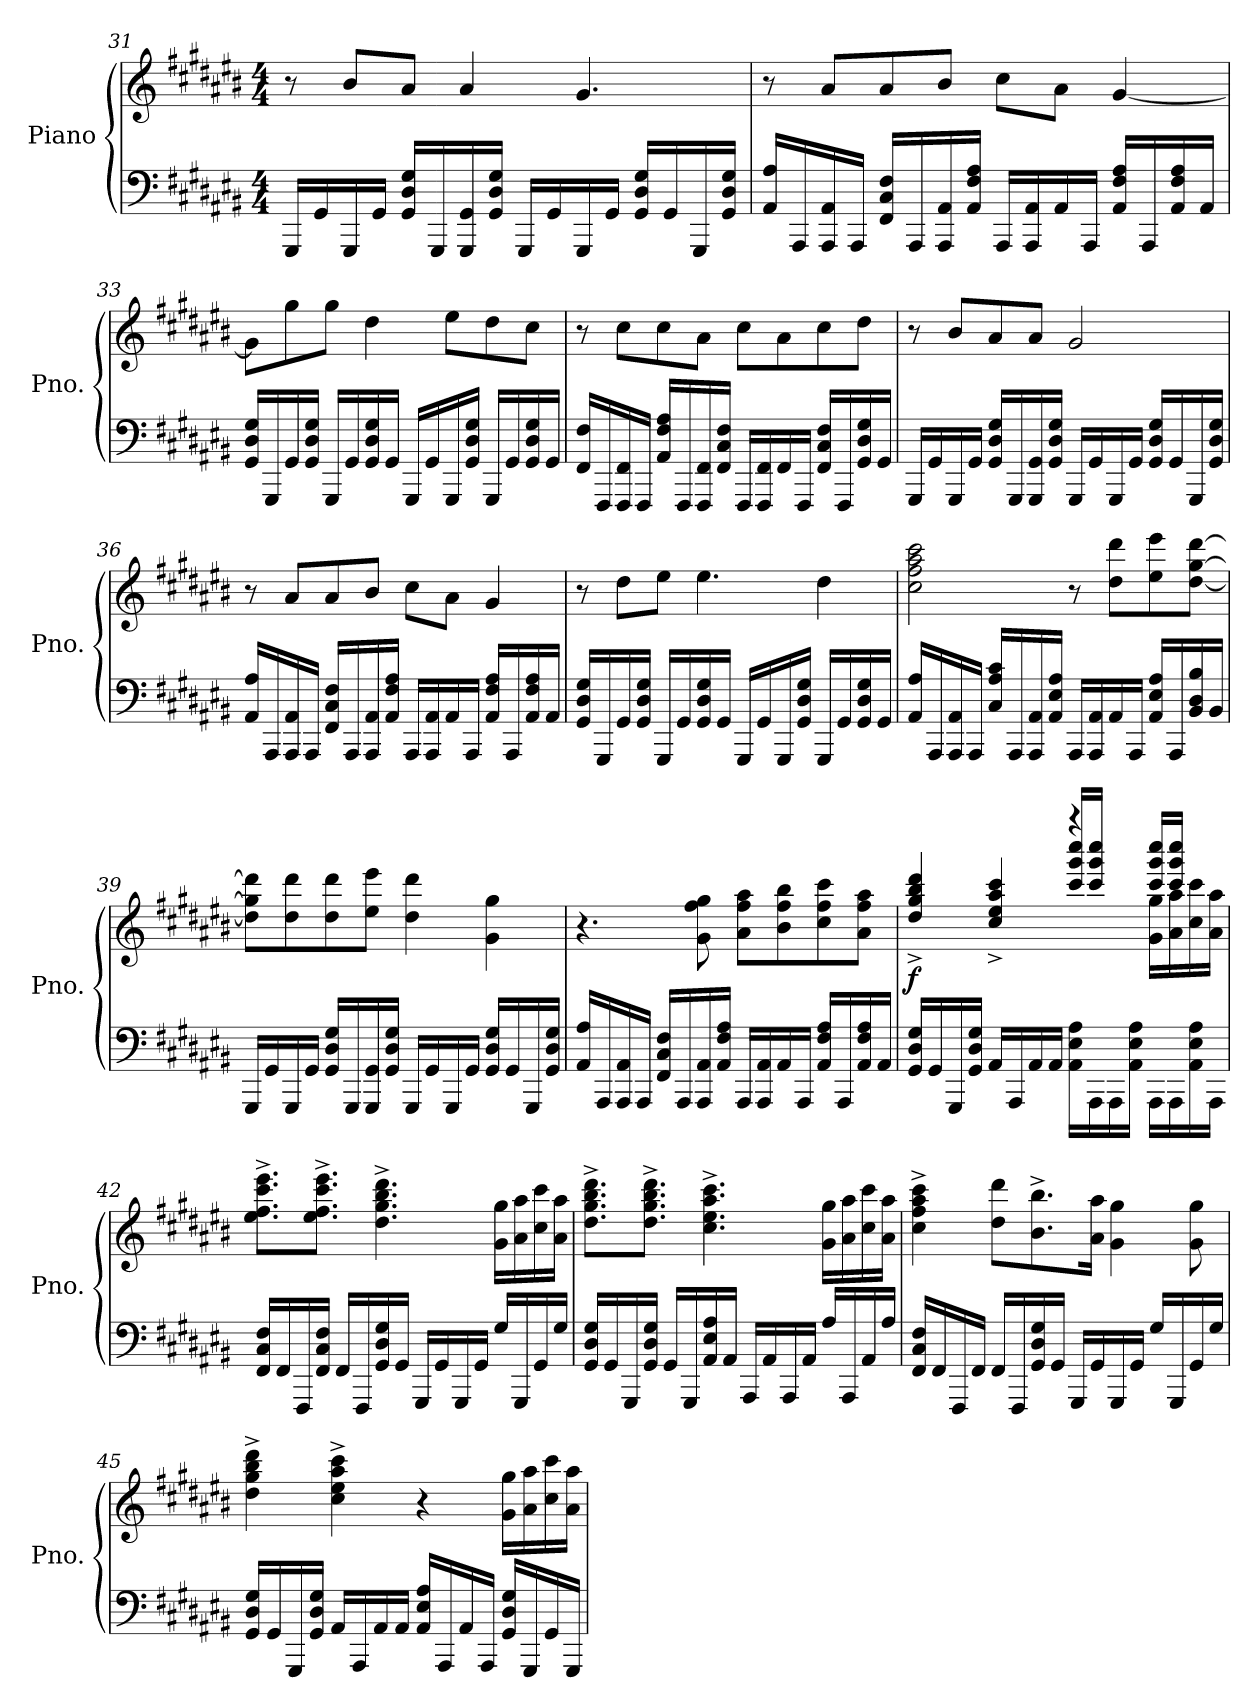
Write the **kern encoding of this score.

**kern	**kern	**dynam
*part1	*part1	*part1
*staff2	*staff1	*staff1/2
*I"Piano	*	*
*I'Pno.	*	*
!!LO:PB:g=z
*clefF4	*clefG2	*
*k[f#c#g#d#a#e#b#]	*k[f#c#g#d#a#e#b#]	*
*M4/4	*M4/4	*
=31	=31	=31
16GGG#/LL	8r	.
16GG#/	.	.
16GGG#/	8b#/L	.
16GG#/JJ	.	.
16GG#/ 16D#/ 16G#/LL	8a#/J	.
16GGG#/	.	.
16GGG#/ 16GG#/	4a#/	.
16GG#/ 16D#/ 16G#/JJ	.	.
16GGG#/LL	.	.
16GG#/	.	.
16GGG#/	4.g#/	.
16GG#/JJ	.	.
16GG#/ 16D#/ 16G#/LL	.	.
16GG#/	.	.
16GGG#/	.	.
16GG#/ 16D#/ 16G#/JJ	.	.
=32	=32	=32
16AA#/ 16A#/LL	8r	.
16AAA#/	.	.
16AAA#/ 16AA#/	8a#/L	.
16AAA#/JJ	.	.
16FF#/ 16C#/ 16F#/LL	8a#/	.
16AAA#/	.	.
16AAA#/ 16AA#/	8b#/J	.
16AA#/ 16F#/ 16A#/JJ	.	.
16AAA#/LL	8cc#\L	.
16AAA#/ 16AA#/	.	.
16AA#/	8a#\J	.
16AAA#/JJ	.	.
16AA#/ 16F#/ 16A#/LL	[4g#/	.
16AAA#/	.	.
16AA#/ 16F#/ 16A#/	.	.
16AA#/JJ	.	.
!!LO:LB:g=z
=33	=33	=33
16GG#/ 16D#/ 16G#/LL	8g#\L]	.
16GGG#/	.	.
16GG#/	8gg#\	.
16GG#/ 16D#/ 16G#/JJ	.	.
16GGG#/LL	8gg#\J	.
16GG#/	.	.
16GG#/ 16D#/ 16G#/	4dd#\	.
16GG#/JJ	.	.
16GGG#/LL	.	.
16GG#/	.	.
16GGG#/	8ee#\L	.
16GG#/ 16D#/ 16G#/JJ	.	.
16GGG#/LL	8dd#\	.
16GG#/	.	.
16GG#/ 16D#/ 16G#/	8cc#\J	.
16GG#/JJ	.	.
=34	=34	=34
16FF#/ 16F#/LL	8r	.
16FFF#/	.	.
16FFF#/ 16FF#/	8cc#\L	.
16FFF#/JJ	.	.
16AA#/ 16F#/ 16A#/LL	8cc#\	.
16FFF#/	.	.
16FFF#/ 16FF#/	8a#\J	.
16FF#/ 16C#/ 16F#/JJ	.	.
16FFF#/LL	8cc#\L	.
16FFF#/ 16FF#/	.	.
16FF#/	8a#\	.
16FFF#/JJ	.	.
16FF#/ 16C#/ 16F#/LL	8cc#\	.
16FFF#/	.	.
16GG#/ 16D#/ 16G#/	8dd#\J	.
16GG#/JJ	.	.
!!LO:LB:g=z
=35	=35	=35
16GGG#/LL	8r	.
16GG#/	.	.
16GGG#/	8b#/L	.
16GG#/JJ	.	.
16GG#/ 16D#/ 16G#/LL	8a#/	.
16GGG#/	.	.
16GGG#/ 16GG#/	8a#/J	.
16GG#/ 16D#/ 16G#/JJ	.	.
16GGG#/LL	2g#/	.
16GG#/	.	.
16GGG#/	.	.
16GG#/JJ	.	.
16GG#/ 16D#/ 16G#/LL	.	.
16GG#/	.	.
16GGG#/	.	.
16GG#/ 16D#/ 16G#/JJ	.	.
=36	=36	=36
16AA#/ 16A#/LL	8r	.
16AAA#/	.	.
16AAA#/ 16AA#/	8a#/L	.
16AAA#/JJ	.	.
16FF#/ 16C#/ 16F#/LL	8a#/	.
16AAA#/	.	.
16AAA#/ 16AA#/	8b#/J	.
16AA#/ 16F#/ 16A#/JJ	.	.
16AAA#/LL	8cc#\L	.
16AAA#/ 16AA#/	.	.
16AA#/	8a#\J	.
16AAA#/JJ	.	.
16AA#/ 16F#/ 16A#/LL	4g#/	.
16AAA#/	.	.
16AA#/ 16F#/ 16A#/	.	.
16AA#/JJ	.	.
!!LO:LB:g=z
=37	=37	=37
16GG#/ 16D#/ 16G#/LL	8r	.
16GGG#/	.	.
16GG#/	8dd#\L	.
16GG#/ 16D#/ 16G#/JJ	.	.
16GGG#/LL	8ee#\J	.
16GG#/	.	.
16GG#/ 16D#/ 16G#/	4.ee#\	.
16GG#/JJ	.	.
16GGG#/LL	.	.
16GG#/	.	.
16GGG#/	.	.
16GG#/ 16D#/ 16G#/JJ	.	.
16GGG#/LL	4dd#\	.
16GG#/	.	.
16GG#/ 16D#/ 16G#/	.	.
16GG#/JJ	.	.
=38	=38	=38
16AA#/ 16A#/LL	2cc#\ 2ff#\ 2aa#\ 2ccc#\	.
16AAA#/	.	.
16AAA#/ 16AA#/	.	.
16AAA#/JJ	.	.
16C#/ 16A#/ 16c#/LL	.	.
16AAA#/	.	.
16AAA#/ 16AA#/	.	.
16AA#/ 16E#/ 16A#/JJ	.	.
16AAA#/LL	8r	.
16AAA#/ 16AA#/	.	.
16AA#/	8dd#\ 8ddd#\L	.
16AAA#/JJ	.	.
16AA#/ 16E#/ 16A#/LL	8ee#\ 8eee#\	.
16AAA#/	.	.
16BB#/ 16D#/ 16B#/	[8dd#\ [8gg#\ [8ddd#\J	.
16BB#/JJ	.	.
!!LO:LB:g=z
=39	=39	=39
16GGG#/LL	8dd#\] 8gg#\] 8ddd#\]L	.
16GG#/	.	.
16GGG#/	8dd#\ 8ddd#\	.
16GG#/JJ	.	.
16GG#/ 16D#/ 16G#/LL	8dd#\ 8ddd#\	.
16GGG#/	.	.
16GGG#/ 16GG#/	8ee#\ 8eee#\J	.
16GG#/ 16D#/ 16G#/JJ	.	.
16GGG#/LL	4dd#\ 4ddd#\	.
16GG#/	.	.
16GGG#/	.	.
16GG#/JJ	.	.
16GG#/ 16D#/ 16G#/LL	4g#\ 4gg#\	.
16GG#/	.	.
16GGG#/	.	.
16GG#/ 16D#/ 16G#/JJ	.	.
=40	=40	=40
16AA#/ 16A#/LL	4.r	.
16AAA#/	.	.
16AAA#/ 16AA#/	.	.
16AAA#/JJ	.	.
16FF#/ 16C#/ 16F#/LL	.	.
16AAA#/	.	.
16AAA#/ 16AA#/	8g#\ 8ff#\ 8gg#\	.
16AA#/ 16F#/ 16A#/JJ	.	.
16AAA#/LL	8a#\ 8ff#\ 8aa#\L	.
16AAA#/ 16AA#/	.	.
16AA#/	8b#\ 8ff#\ 8bb#\	.
16AAA#/JJ	.	.
16AA#/ 16F#/ 16A#/LL	8cc#\ 8ff#\ 8ccc#\	.
16AAA#/	.	.
16AA#/ 16F#/ 16A#/	8a#\ 8ff#\ 8aa#\J	.
16AA#/JJ	.	.
!!LO:PB:g=z
=41	=41	=41
*	*^	*
!	!	!	!LO:DY:b
16GG#/ 16D#/ 16G#/LL	4dd#/^ 4gg#/^ 4bb#/^ 4ddd#/^	2ryy	f
16GG#/	.	.	.
16GGG#/	.	.	.
16GG#/ 16D#/ 16G#/JJ	.	.	.
16AA#/LL	4cc#/^ 4ee#/^ 4aa#/^ 4ccc#/^	.	.
16AAA#/	.	.	.
16AA#/	.	.	.
16AA#/JJ	.	.	.
16AA#\ 16E#\ 16A#\LL	4r	16ccc#/ 16ggg#/ 16cccc#/LL	.
16AAA#\	.	16ccc#/ 16ggg#/ 16cccc#/JJ	.
16AAA#\	.	8ryy	.
16AA#\ 16E#\ 16A#\JJ	.	.	.
16AAA#\LL	16g#\ 16gg#\LL	16ccc#/ 16ggg#/ 16cccc#/LL	.
16AAA#\	16a#\ 16aa#\	16ccc#/ 16ggg#/ 16cccc#/JJ	.
16AA#\ 16E#\ 16A#\	16cc#\ 16ccc#\	8ryy	.
16AAA#\JJ	16a#\ 16aa#\JJ	.	.
*	*v	*v	*
=42	=42	=42
16FF#/ 16C#/ 16F#/LL	8.ee#\^ 8.ff#\^ 8.ccc#\^ 8.eee#\^L	.
16FF#/	.	.
16FFF#/	.	.
16FF#/ 16C#/ 16F#/JJ	8.ee#\^ 8.ff#\^ 8.ccc#\^ 8.eee#\^J	.
16FF#/LL	.	.
16FFF#/	.	.
16GG#/ 16D#/ 16G#/	4.dd#\^ 4.gg#\^ 4.bb#\^ 4.ddd#\^	.
16GG#/JJ	.	.
16GGG#/LL	.	.
16GG#/	.	.
16GGG#/	.	.
16GG#/JJ	.	.
16G#/LL	16g#\ 16gg#\LL	.
16GGG#/	16a#\ 16aa#\	.
16GG#/	16cc#\ 16ccc#\	.
16G#/JJ	16a#\ 16aa#\JJ	.
!!LO:LB:g=z
=43	=43	=43
16GG#/ 16D#/ 16G#/LL	8.dd#\^ 8.gg#\^ 8.bb#\^ 8.ddd#\^L	.
16GG#/	.	.
16GGG#/	.	.
16GG#/ 16D#/ 16G#/JJ	8.dd#\^ 8.gg#\^ 8.bb#\^ 8.ddd#\^J	.
16GG#/LL	.	.
16GGG#/	.	.
16AA#/ 16E#/ 16A#/	4.cc#\^ 4.ee#\^ 4.aa#\^ 4.ccc#\^	.
16AA#/JJ	.	.
16AAA#/LL	.	.
16AA#/	.	.
16AAA#/	.	.
16AA#/JJ	.	.
16A#/LL	16g#\ 16gg#\LL	.
16AAA#/	16a#\ 16aa#\	.
16AA#/	16cc#\ 16ccc#\	.
16A#/JJ	16a#\ 16aa#\JJ	.
=44	=44	=44
16FF#/ 16C#/ 16F#/LL	4cc#\^ 4ff#\^ 4aa#\^ 4ccc#\^	.
16FF#/	.	.
16FFF#/	.	.
16FF#/JJ	.	.
16FF#/LL	8dd#\ 8ddd#\L	.
16FFF#/	.	.
16GG#/ 16D#/ 16G#/	8.b#\^ 8.bb#\^	.
16GG#/JJ	.	.
16GGG#/LL	.	.
16GG#/	16a#\ 16aa#\Jk	.
16GGG#/	4g#\ 4gg#\	.
16GG#/JJ	.	.
16G#/LL	.	.
16GGG#/	.	.
16GG#/	8g#\ 8gg#\	.
16G#/JJ	.	.
!!LO:LB:g=z
=45	=45	=45
16GG#/ 16D#/ 16G#/LL	4dd#\^ 4gg#\^ 4bb#\^ 4ddd#\^	.
16GG#/	.	.
16GGG#/	.	.
16GG#/ 16D#/ 16G#/JJ	.	.
16AA#/LL	4cc#\^ 4ee#\^ 4aa#\^ 4ccc#\^	.
16AAA#/	.	.
16AA#/	.	.
16AA#/JJ	.	.
16AA#/ 16E#/ 16A#/LL	4r	.
16AAA#/	.	.
16AA#/	.	.
16AAA#/JJ	.	.
16GG#/ 16D#/ 16G#/LL	16g#\ 16gg#\LL	.
16GGG#/	16a#\ 16aa#\	.
16GG#/	16cc#\ 16ccc#\	.
16GGG#/JJ	16a#\ 16aa#\JJ	.
=	=	=
*-	*-	*-
